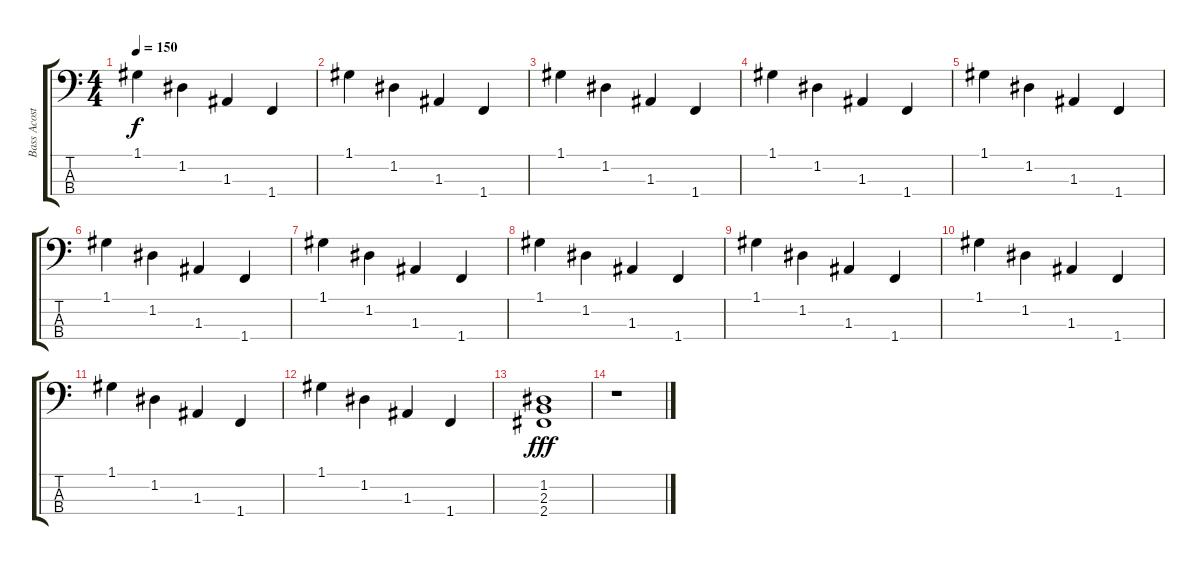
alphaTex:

\track ("Bass Acostic" "Bass Acost") {instrument acousticbass}
\staff {score tabs}
\tuning (G2 D2 A1 E1) {hide}
\ts (4 4)
\tempo 150
\clef f4
\ks c
1.1.4{dy f} 1.2.4 1.3.4 1.4.4 |
1.1.4 1.2.4 1.3.4 1.4.4 |
1.1.4 1.2.4 1.3.4 1.4.4 |
1.1.4 1.2.4 1.3.4 1.4.4 |
1.1.4 1.2.4 1.3.4 1.4.4 |
1.1.4 1.2.4 1.3.4 1.4.4 |
1.1.4 1.2.4 1.3.4 1.4.4 |
1.1.4 1.2.4 1.3.4 1.4.4 |
1.1.4 1.2.4 1.3.4 1.4.4 |
1.1.4 1.2.4 1.3.4 1.4.4 |
1.1.4 1.2.4 1.3.4 1.4.4 |
1.1.4 1.2.4 1.3.4 1.4.4 |
(1.2 2.3 2.4).1{dy fff} |
r.1
